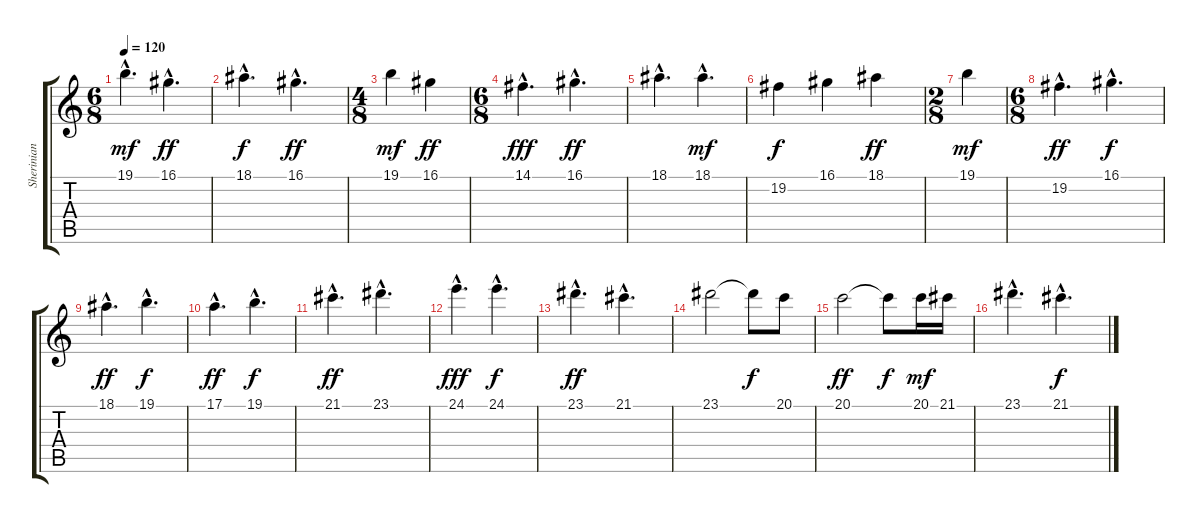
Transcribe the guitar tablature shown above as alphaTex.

\track ("Sherinian Polysynth" "Sherinian ") {instrument pad3polysynth}
\staff {score tabs}
\tuning (E4 B3 G3 D3 A2 E2) {hide}
\ts (6 8)
\tempo 120
\clef g2
\ks c
19.1{hac}.4{d dy mf} 16.1{hac}.4{d dy ff} |
18.1{hac}.4{d dy f} 16.1{hac}.4{d dy ff} |
\ts (4 8)
19.1.4{dy mf} 16.1.4{dy ff} |
\ts (6 8)
14.1{hac}.4{d dy fff} 16.1{hac}.4{d dy ff} |
18.1{hac}.4{d} 18.1{hac}.4{d dy mf} |
19.2.4{dy f} 16.1.4 18.1.4{dy ff} |
\ts (2 8)
19.1.4{dy mf} |
\ts (6 8)
19.2{hac}.4{d dy ff} 16.1{hac}.4{d dy f} |
18.1{hac}.4{d dy ff} 19.1{hac}.4{d dy f} |
17.1{hac}.4{d dy ff} 19.1{hac}.4{d dy f} |
21.1{hac}.4{d dy ff} 23.1{hac}.4{d} |
24.1{hac}.4{d dy fff} 24.1{hac}.4{d dy f} |
23.1{hac}.4{d dy ff} 21.1{hac}.4{d} |
23.1.2 23.1{t}.8{dy f} 20.1.8 |
20.1.2{dy ff} 20.1{t}.8{dy f} 20.1.16{dy mf} 21.1.16 |
23.1{hac}.4{d} 21.1{hac}.4{d dy f}
